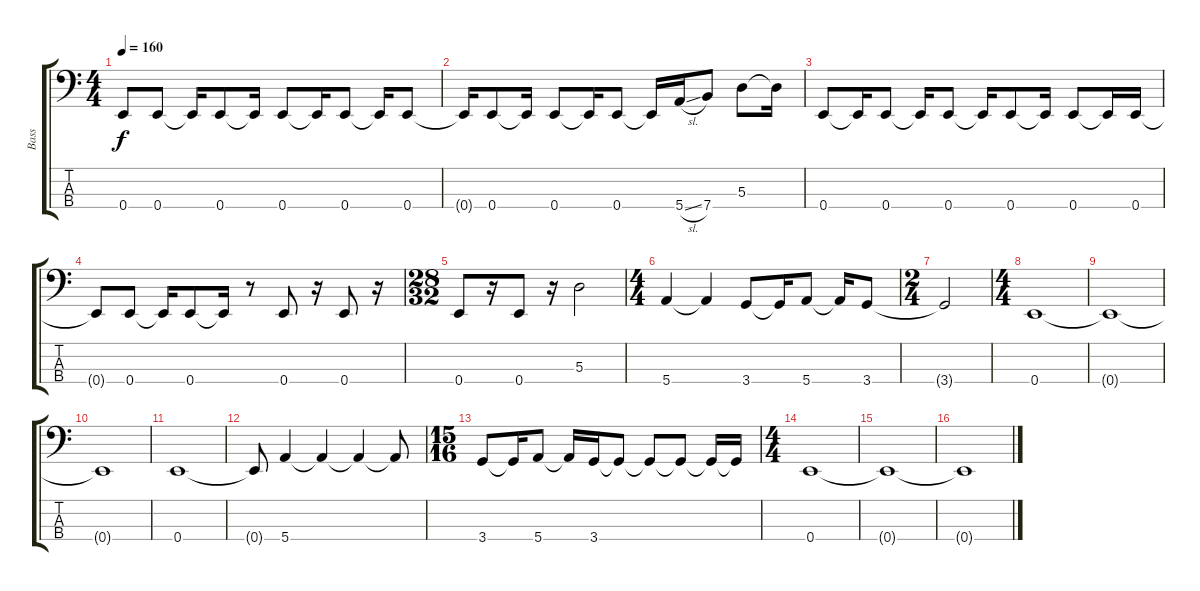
\track ("Bass" "Bass") {instrument electricbassfinger}
\staff {score tabs}
\tuning (G2 D2 A1 E1) {hide}
\ts (4 4)
\tempo 160
\clef f4
\ks c
0.4{t}.8{dy f} 0.4.8 0.4{t}.16 0.4.8 0.4{t}.16 0.4.8 0.4{t}.16 0.4.8 0.4{t}.16 0.4.8 |
0.4{t}.16 0.4.8 0.4{t}.16 0.4.8 0.4{t}.16 0.4.8 0.4{t}.16 5.4{sl}.16 7.4.8 5.3.8 5.3{t}.16 |
0.4.8 0.4{t}.16 0.4.8 0.4{t}.16 0.4.8 0.4{t}.16 0.4.8 0.4{t}.16 0.4.8 0.4{t}.16 0.4.16 |
0.4{t}.8 0.4.8 0.4{t}.16 0.4.8 0.4{t}.16 r.8 0.4.8 r.16 0.4.8 r.16 |
\ts (28 32)
0.4.8 r.16 0.4.8 r.16 5.3.2 |
\ts (4 4)
5.4.4 5.4{t}.4 3.4.8 3.4{t}.16 5.4.8 5.4{t}.16 3.4.8 |
\ts (2 4)
3.4{t}.2 |
\ts (4 4)
0.4.1 |
0.4{t}.1 |
0.4{t}.1 |
0.4.1 |
0.4{t}.8 5.4.4 5.4{t}.4 5.4{t}.4 5.4{t}.8 |
\ts (15 16)
3.4.8 3.4{t}.16 5.4.8 5.4{t}.16 3.4.16 3.4{t}.8 3.4{t}.8 3.4{t}.8 3.4{t}.16 3.4{t}.16 |
\ts (4 4)
0.4.1 |
0.4{t}.1 |
0.4{t}.1
